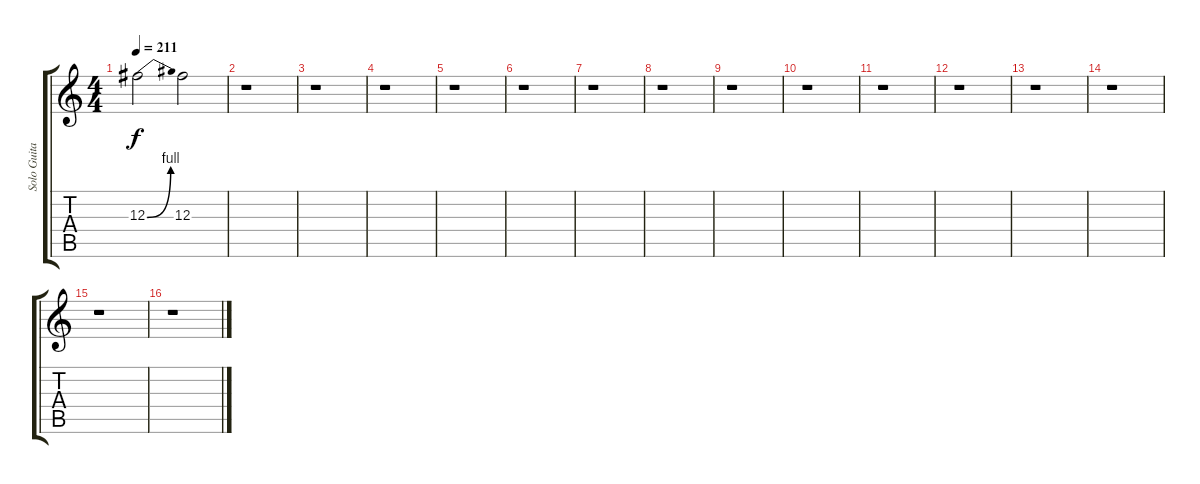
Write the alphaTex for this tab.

\track ("Solo Guitar 1" "Solo Guita") {instrument distortionguitar}
\staff {score tabs}
\tuning (Eb4 Bb3 Gb3 Db3 Ab2 Eb2) {hide}
\ts (4 4)
\tempo 211
\clef g2
\ks c
12.3{be (bend 0 0 60 4)}.2{dy f} 12.3.2 |
r.1 |
r.1 |
r.1 |
r.1 |
r.1 |
r.1 |
r.1 |
r.1 |
r.1 |
r.1 |
r.1 |
r.1 |
r.1 |
r.1 |
r.1
